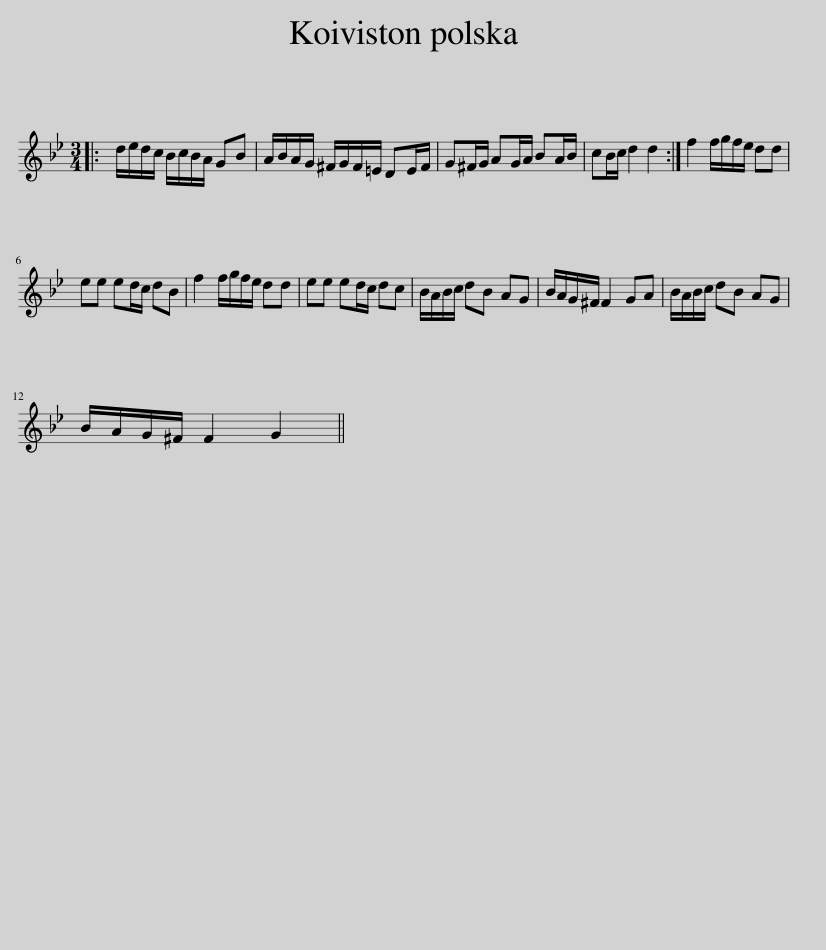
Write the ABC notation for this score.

X:1
L:1/8
M:3/4
I:linebreak $
K:Gmin
V:1 treble
V:1
|: d/e/d/c/ B/c/B/A/ GB | A/B/A/G/ ^F/G/F/=E/ DE/F/ | G^F/G/ AG/A/ BA/B/ | cB/c/ d2 d2 :| f2 f/g/f/e/ dd |$ %5
 ee ed/c/ dB | f2 f/g/f/e/ dd | ee ed/c/ dc | B/A/B/c/ dB AG | B/A/G/^F/ F2 GA | %10
 B/A/B/c/ dB AG |$ B/A/G/^F/ F2 G2 || %12
